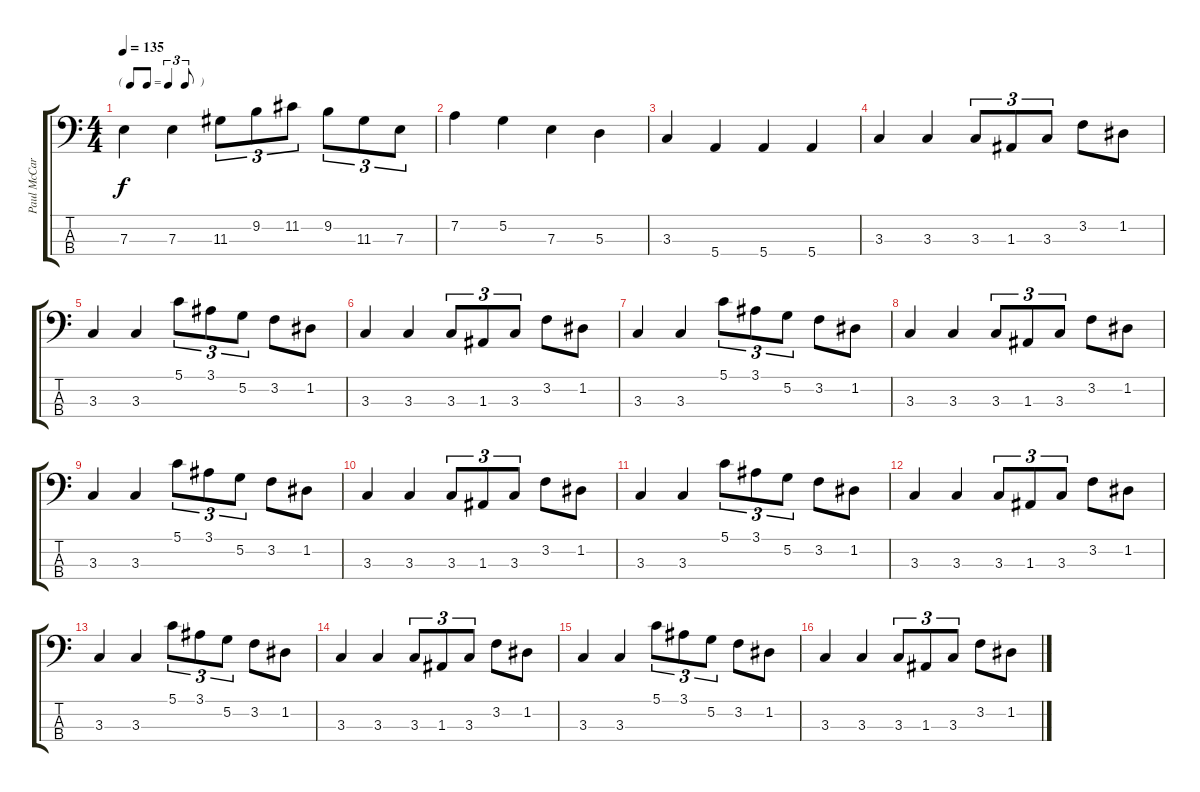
\track ("Paul McCartney" "Paul McCar") {instrument electricbassfinger}
\staff {score tabs}
\tuning (G2 D2 A1 E1) {hide}
\ts (4 4)
\tf triplet8th
\tempo 135
\clef f4
\ks c
7.3.4{dy f} 7.3.4 11.3.8{tu (3 2)} 9.2.8{tu (3 2)} 11.2.8{tu (3 2)} 9.2.8{tu (3 2)} 11.3.8{tu (3 2)} 7.3.8{tu (3 2)} |
7.2.4 5.2.4 7.3.4 5.3.4 |
3.3.4 5.4.4 5.4.4 5.4.4 |
3.3.4 3.3.4 3.3.8{tu (3 2)} 1.3.8{tu (3 2)} 3.3.8{tu (3 2)} 3.2.8 1.2.8 |
3.3.4 3.3.4 5.1.8{tu (3 2)} 3.1.8{tu (3 2)} 5.2.8{tu (3 2)} 3.2.8 1.2.8 |
3.3.4 3.3.4 3.3.8{tu (3 2)} 1.3.8{tu (3 2)} 3.3.8{tu (3 2)} 3.2.8 1.2.8 |
3.3.4 3.3.4 5.1.8{tu (3 2)} 3.1.8{tu (3 2)} 5.2.8{tu (3 2)} 3.2.8 1.2.8 |
3.3.4 3.3.4 3.3.8{tu (3 2)} 1.3.8{tu (3 2)} 3.3.8{tu (3 2)} 3.2.8 1.2.8 |
3.3.4 3.3.4 5.1.8{tu (3 2)} 3.1.8{tu (3 2)} 5.2.8{tu (3 2)} 3.2.8 1.2.8 |
3.3.4{volume 16} 3.3.4 3.3.8{tu (3 2)} 1.3.8{tu (3 2)} 3.3.8{tu (3 2)} 3.2.8 1.2.8 |
3.3.4 3.3.4 5.1.8{tu (3 2)} 3.1.8{tu (3 2)} 5.2.8{tu (3 2)} 3.2.8 1.2.8 |
3.3.4 3.3.4 3.3.8{tu (3 2)} 1.3.8{tu (3 2)} 3.3.8{tu (3 2)} 3.2.8 1.2.8 |
3.3.4 3.3.4 5.1.8{tu (3 2)} 3.1.8{tu (3 2)} 5.2.8{tu (3 2)} 3.2.8 1.2.8 |
3.3.4{volume 12} 3.3.4 3.3.8{tu (3 2)} 1.3.8{tu (3 2)} 3.3.8{tu (3 2) volume 12} 3.2.8 1.2.8 |
3.3.4{volume 11} 3.3.4 5.1.8{tu (3 2)} 3.1.8{tu (3 2)} 5.2.8{tu (3 2) volume 10} 3.2.8 1.2.8 |
3.3.4{volume 9} 3.3.4 3.3.8{tu (3 2)} 1.3.8{tu (3 2)} 3.3.8{tu (3 2) volume 8} 3.2.8 1.2.8
